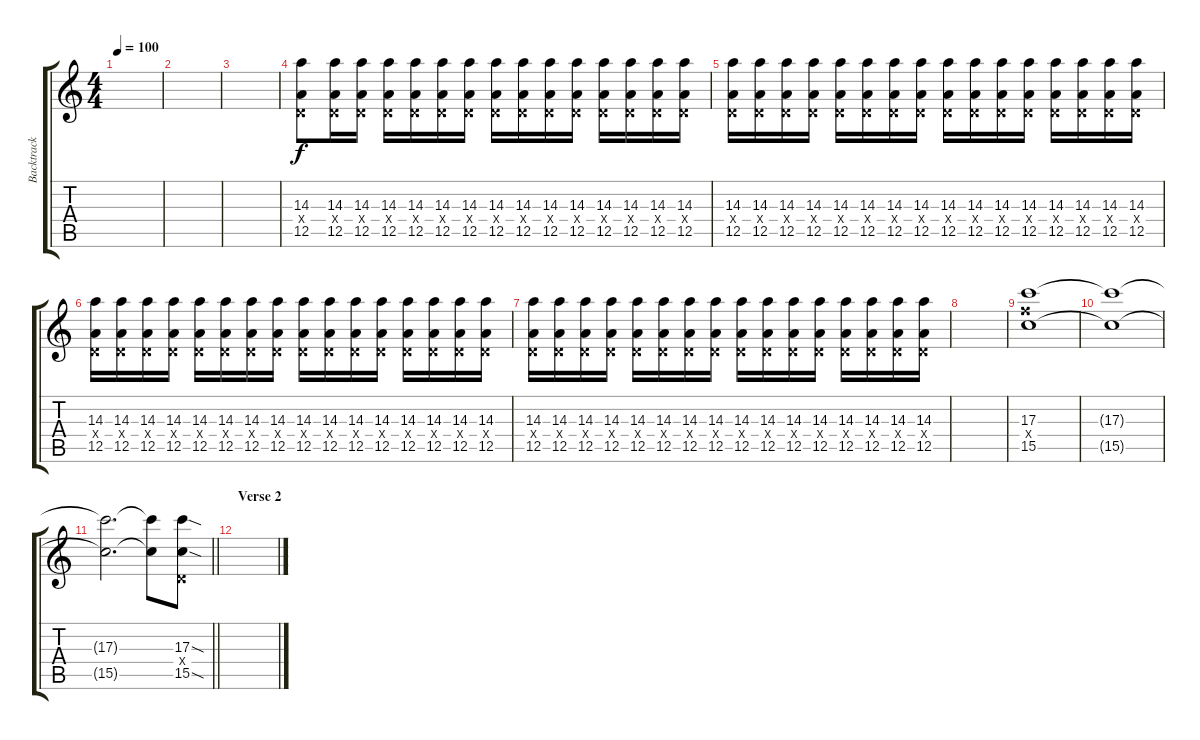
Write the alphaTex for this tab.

\track ("Backtrack" "Backtrack") {instrument distortionguitar}
\staff {score tabs}
\tuning (E4 B3 G3 D3 A2 D2) {hide}
\ts (4 4)
\tempo 100
\clef g2
\ks c
|
|
|
(14.3 0.4{x} 12.5).8 (14.3 0.4{x} 12.5).16 (14.3 0.4{x} 12.5).16 (14.3 0.4{x} 12.5).16 (14.3 0.4{x} 12.5).16 (14.3 0.4{x} 12.5).16 (14.3 0.4{x} 12.5).16 (14.3 0.4{x} 12.5).16 (14.3 0.4{x} 12.5).16 (14.3 0.4{x} 12.5).16 (14.3 0.4{x} 12.5).16 (14.3 0.4{x} 12.5).16 (14.3 0.4{x} 12.5).16 (14.3 0.4{x} 12.5).16 (14.3 0.4{x} 12.5).16 |
(14.3 0.4{x} 12.5).16 (14.3 0.4{x} 12.5).16 (14.3 0.4{x} 12.5).16 (14.3 0.4{x} 12.5).16 (14.3 0.4{x} 12.5).16 (14.3 0.4{x} 12.5).16 (14.3 0.4{x} 12.5).16 (14.3 0.4{x} 12.5).16 (14.3 0.4{x} 12.5).16 (14.3 0.4{x} 12.5).16 (14.3 0.4{x} 12.5).16 (14.3 0.4{x} 12.5).16 (14.3 0.4{x} 12.5).16 (14.3 0.4{x} 12.5).16 (14.3 0.4{x} 12.5).16 (14.3 0.4{x} 12.5).16 |
(14.3 0.4{x} 12.5).16 (14.3 0.4{x} 12.5).16 (14.3 0.4{x} 12.5).16 (14.3 0.4{x} 12.5).16 (14.3 0.4{x} 12.5).16 (14.3 0.4{x} 12.5).16 (14.3 0.4{x} 12.5).16 (14.3 0.4{x} 12.5).16 (14.3 0.4{x} 12.5).16 (14.3 0.4{x} 12.5).16 (14.3 0.4{x} 12.5).16 (14.3 0.4{x} 12.5).16 (14.3 0.4{x} 12.5).16 (14.3 0.4{x} 12.5).16 (14.3 0.4{x} 12.5).16 (14.3 0.4{x} 12.5).16 |
(14.3 0.4{x} 12.5).16 (14.3 0.4{x} 12.5).16 (14.3 0.4{x} 12.5).16 (14.3 0.4{x} 12.5).16 (14.3 0.4{x} 12.5).16 (14.3 0.4{x} 12.5).16 (14.3 0.4{x} 12.5).16 (14.3 0.4{x} 12.5).16 (14.3 0.4{x} 12.5).16 (14.3 0.4{x} 12.5).16 (14.3 0.4{x} 12.5).16 (14.3 0.4{x} 12.5).16 (14.3 0.4{x} 12.5).16 (14.3 0.4{x} 12.5).16 (14.3 0.4{x} 12.5).16 (14.3 0.4{x} 12.5).16 |
|
(17.3 15.4{x} 15.5).1{volume 13} |
(17.3{t} 15.5{t}).1 |
\barLineRight lightlight
(17.3{t} 15.5{t}).2{d} (17.3{t} 15.5{t}).8 (17.3{sod} 0.4{x} 15.5{sod}).8 |
\section ("" "Verse 2")
